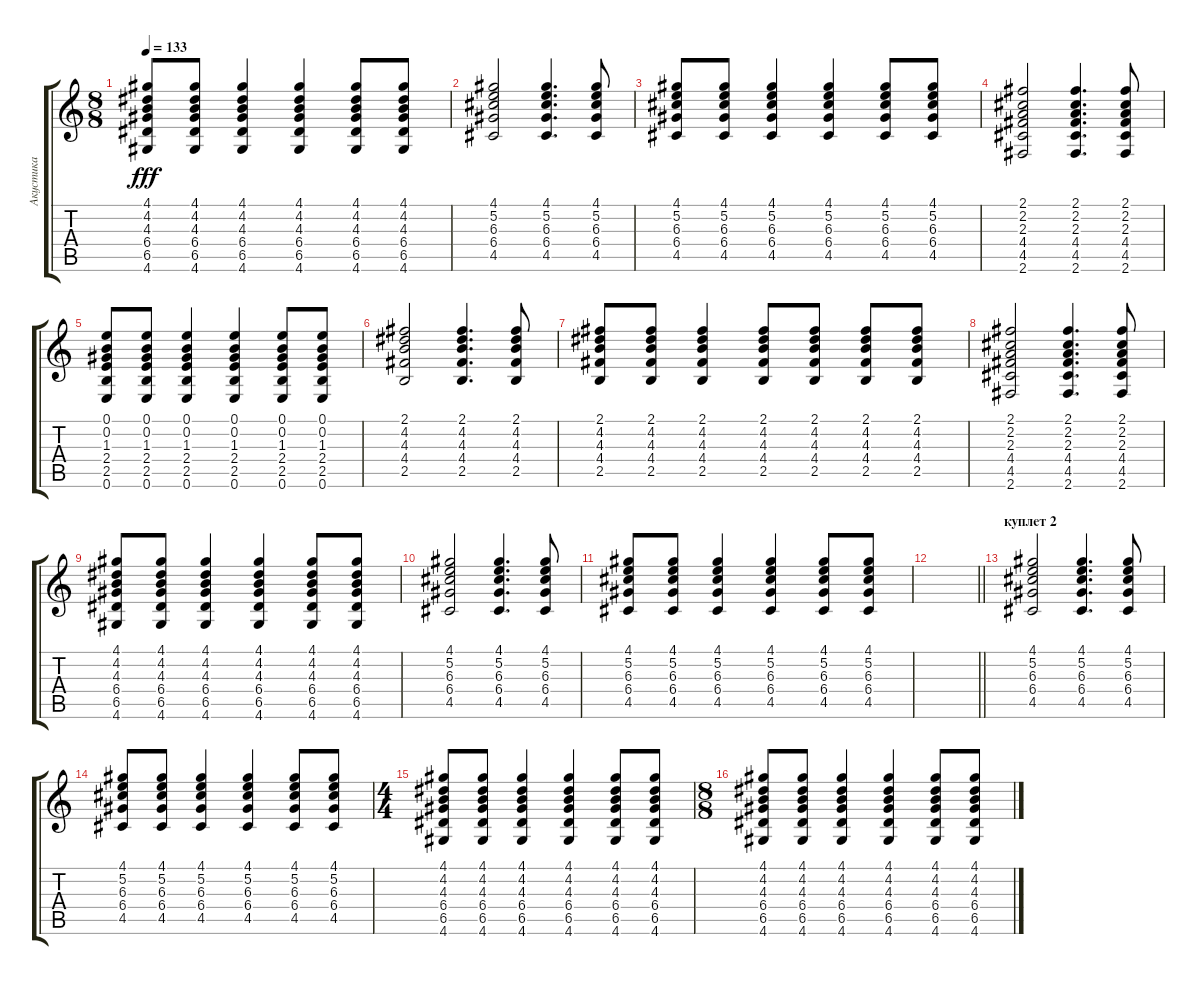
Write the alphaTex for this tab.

\track ("Акустика" "Акустика") {instrument acousticguitarsteel}
\staff {score tabs}
\tuning (E4 B3 G3 D3 A2 E2) {hide}
\ts (8 8)
\tempo 133
\clef g2
\ks c
(4.1 4.2 4.3 6.4 6.5 4.6).8{dy fff} (4.1 4.2 4.3 6.4 6.5 4.6).8 (4.1 4.2 4.3 6.4 6.5 4.6).4 (4.1 4.2 4.3 6.4 6.5 4.6).4 (4.1 4.2 4.3 6.4 6.5 4.6).8 (4.1 4.2 4.3 6.4 6.5 4.6).8 |
(4.1 5.2 6.3 6.4 4.5).2 (4.1 5.2 6.3 6.4 4.5).4{d} (4.1 5.2 6.3 6.4 4.5).8 |
(4.1 5.2 6.3 6.4 4.5).8 (4.1 5.2 6.3 6.4 4.5).8 (4.1 5.2 6.3 6.4 4.5).4 (4.1 5.2 6.3 6.4 4.5).4 (4.1 5.2 6.3 6.4 4.5).8 (4.1 5.2 6.3 6.4 4.5).8 |
(2.1 2.2 2.3 4.4 4.5 2.6).2 (2.1 2.2 2.3 4.4 4.5 2.6).4{d} (2.1 2.2 2.3 4.4 4.5 2.6).8 |
(0.1 0.2 1.3 2.4 2.5 0.6).8 (0.1 0.2 1.3 2.4 2.5 0.6).8 (0.1 0.2 1.3 2.4 2.5 0.6).4 (0.1 0.2 1.3 2.4 2.5 0.6).4 (0.1 0.2 1.3 2.4 2.5 0.6).8 (0.1 0.2 1.3 2.4 2.5 0.6).8 |
(2.1 4.2 4.3 4.4 2.5).2 (2.1 4.2 4.3 4.4 2.5).4{d} (2.1 4.2 4.3 4.4 2.5).8 |
(2.1 4.2 4.3 4.4 2.5).8 (2.1 4.2 4.3 4.4 2.5).8 (2.1 4.2 4.3 4.4 2.5).4 (2.1 4.2 4.3 4.4 2.5).8 (2.1 4.2 4.3 4.4 2.5).8 (2.1 4.2 4.3 4.4 2.5).8 (2.1 4.2 4.3 4.4 2.5).8 |
(2.1 2.2 2.3 4.4 4.5 2.6).2 (2.1 2.2 2.3 4.4 4.5 2.6).4{d} (2.1 2.2 2.3 4.4 4.5 2.6).8 |
(4.1 4.2 4.3 6.4 6.5 4.6).8 (4.1 4.2 4.3 6.4 6.5 4.6).8 (4.1 4.2 4.3 6.4 6.5 4.6).4 (4.1 4.2 4.3 6.4 6.5 4.6).4 (4.1 4.2 4.3 6.4 6.5 4.6).8 (4.1 4.2 4.3 6.4 6.5 4.6).8 |
(4.1 5.2 6.3 6.4 4.5).2 (4.1 5.2 6.3 6.4 4.5).4{d} (4.1 5.2 6.3 6.4 4.5).8 |
(4.1 5.2 6.3 6.4 4.5).8 (4.1 5.2 6.3 6.4 4.5).8 (4.1 5.2 6.3 6.4 4.5).4 (4.1 5.2 6.3 6.4 4.5).4 (4.1 5.2 6.3 6.4 4.5).8 (4.1 5.2 6.3 6.4 4.5).8 |
\barLineRight lightlight
|
\section ("" "куплет 2")
(4.1 5.2 6.3 6.4 4.5).2 (4.1 5.2 6.3 6.4 4.5).4{d} (4.1 5.2 6.3 6.4 4.5).8 |
(4.1 5.2 6.3 6.4 4.5).8 (4.1 5.2 6.3 6.4 4.5).8 (4.1 5.2 6.3 6.4 4.5).4 (4.1 5.2 6.3 6.4 4.5).4 (4.1 5.2 6.3 6.4 4.5).8 (4.1 5.2 6.3 6.4 4.5).8 |
\ts (4 4)
(4.1 4.2 4.3 6.4 6.5 4.6).8 (4.1 4.2 4.3 6.4 6.5 4.6).8 (4.1 4.2 4.3 6.4 6.5 4.6).4 (4.1 4.2 4.3 6.4 6.5 4.6).4 (4.1 4.2 4.3 6.4 6.5 4.6).8 (4.1 4.2 4.3 6.4 6.5 4.6).8 |
\ts (8 8)
(4.1 4.2 4.3 6.4 6.5 4.6).8 (4.1 4.2 4.3 6.4 6.5 4.6).8 (4.1 4.2 4.3 6.4 6.5 4.6).4 (4.1 4.2 4.3 6.4 6.5 4.6).4 (4.1 4.2 4.3 6.4 6.5 4.6).8 (4.1 4.2 4.3 6.4 6.5 4.6).8
